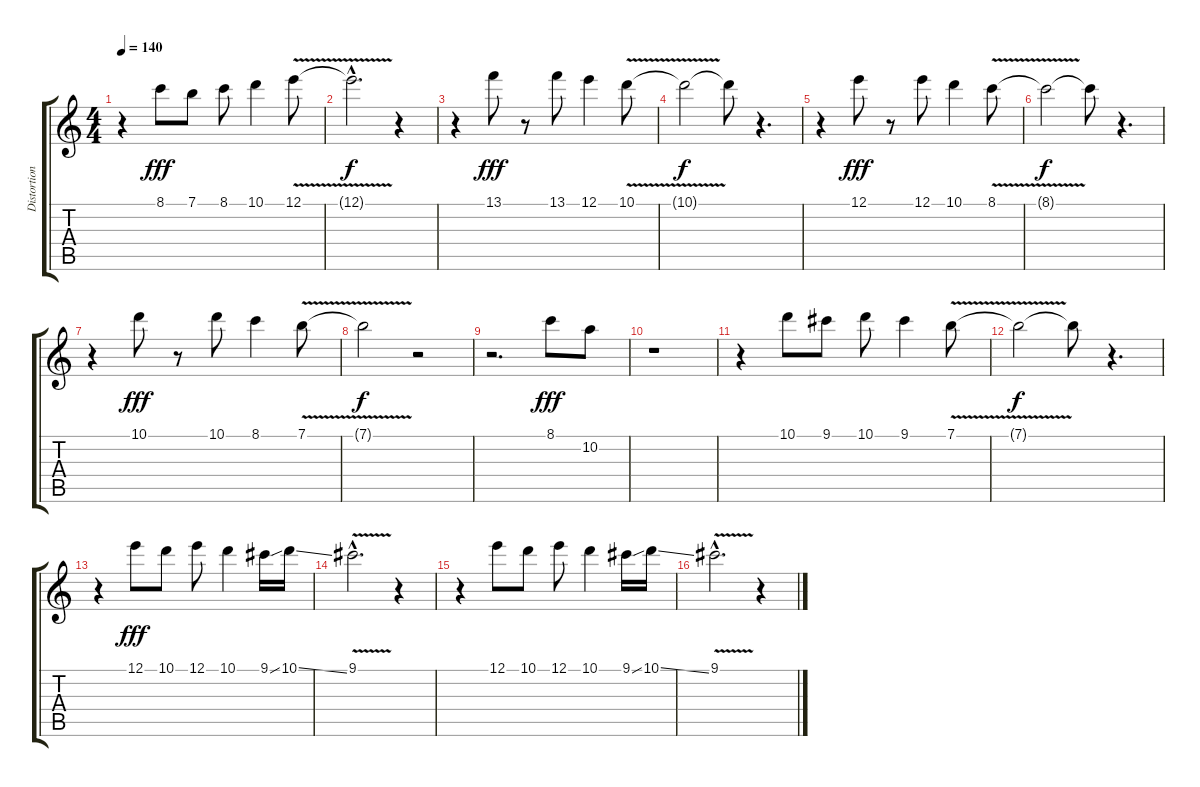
\track ("Distortion 2" "Distortion") {instrument distortionguitar}
\staff {score tabs}
\tuning (E4 B3 G3 D3 A2 E2) {hide}
\ts (4 4)
\tempo 140
\clef g2
\ks c
r.4{dy f} 8.1.8{dy fff} 7.1.8 8.1.8 10.1.4 12.1{v}.8 |
12.1{hac t}.2{d dy f} r.4 |
r.4 13.1.8{dy fff} r.8 13.1.8 12.1.4 10.1{v}.8 |
10.1{t}.2{dy f} 10.1{t}.8 r.4{d} |
r.4 12.1.8{dy fff} r.8 12.1.8 10.1.4 8.1{v}.8 |
8.1{t}.2{dy f} 8.1{t}.8 r.4{d} |
r.4 10.1.8{dy fff} r.8 10.1.8 8.1.4 7.1{v}.8 |
7.1{t}.2{dy f} r.2 |
r.2{d} 8.1.8{dy fff} 10.2.8 |
r.1 |
r.4 10.1.8 9.1.8 10.1.8 9.1.4 7.1{v}.8 |
7.1{t}.2{dy f} 7.1{t}.8 r.4{d} |
r.4 12.1.8{dy fff} 10.1.8 12.1.8 10.1.4 9.1{ss}.16 10.1{ss}.16 |
9.1{v hac}.2{d} r.4 |
r.4 12.1.8 10.1.8 12.1.8 10.1.4 9.1{ss}.16 10.1{ss}.16 |
9.1{v hac}.2{d} r.4
